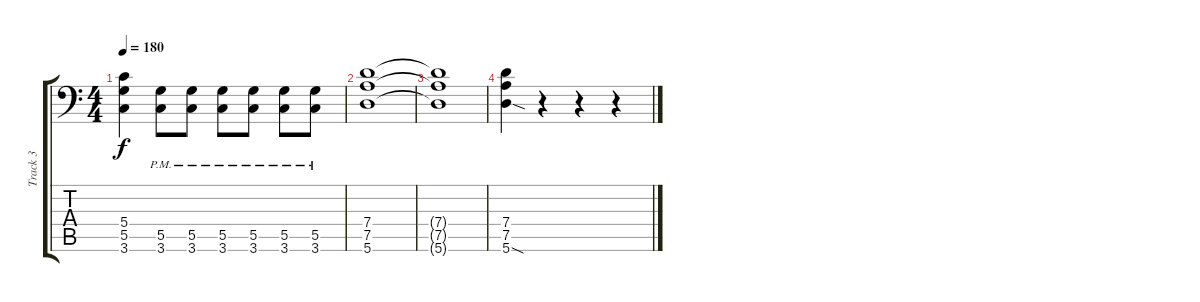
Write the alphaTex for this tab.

\track ("Track 3" "Track 3") {instrument distortionguitar}
\staff {score tabs}
\tuning (A3 E3 C3 G2 D2 A1) {hide}
\ts (4 4)
\tempo 180
\clef f4
\ks c
(5.4 5.5 3.6).4{dy f} (5.5{pm} 3.6{pm}).8 (5.5{pm} 3.6{pm}).8 (5.5{pm} 3.6{pm}).8 (5.5{pm} 3.6{pm}).8 (5.5{pm} 3.6{pm}).8 (5.5{pm} 3.6{pm}).8 |
(7.4 7.5 5.6).1 |
(7.4{t} 7.5{t} 5.6{t}).1 |
(7.4 7.5 5.6{sod}).4 r.4 r.4 r.4
